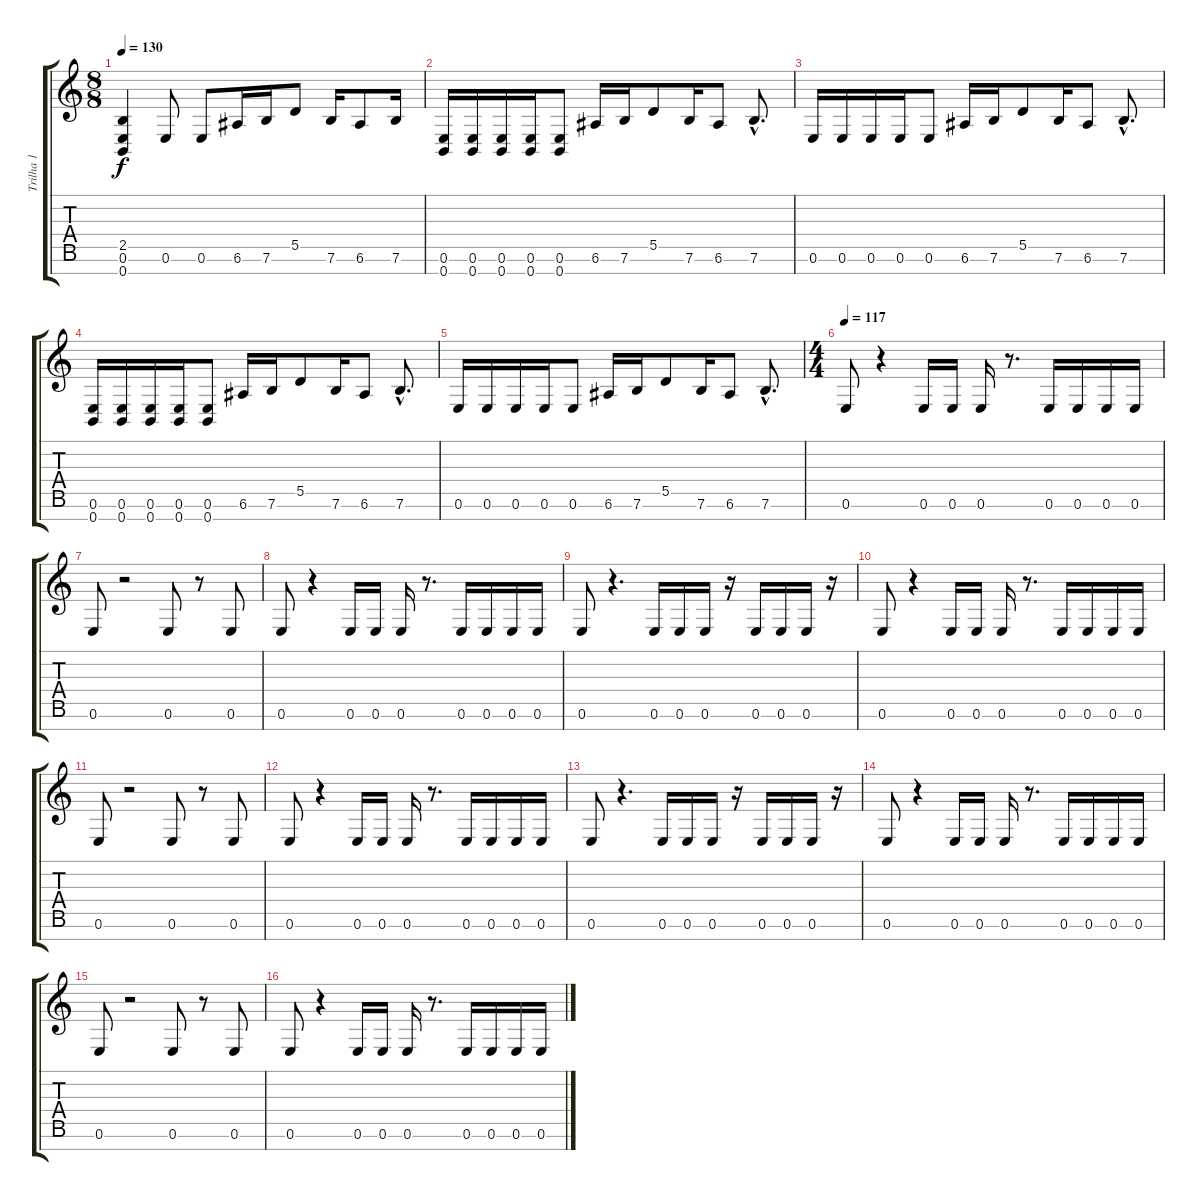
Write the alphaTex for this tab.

\track ("Trilha 1" "Trilha 1") {instrument distortionguitar}
\staff {score tabs}
\tuning (E4 B3 G3 D3 A2 E2 B1) {hide}
\ts (8 8)
\tempo 130
\clef g2
\ks c
(2.5 0.6 0.7).4{dy f} 0.6.8 0.6.8 6.6.16 7.6.16 5.5.8 7.6.16 6.6.8 7.6.16 |
(0.6 0.7).16 (0.6 0.7).16 (0.6 0.7).16 (0.6 0.7).16 (0.6 0.7).8 6.6.16 7.6.16 5.5.8 7.6.16 6.6.8 7.6{hac}.8{d} |
0.6.16 0.6.16 0.6.16 0.6.16 0.6.8 6.6.16 7.6.16 5.5.8 7.6.16 6.6.8 7.6{hac}.8{d} |
(0.6 0.7).16 (0.6 0.7).16 (0.6 0.7).16 (0.6 0.7).16 (0.6 0.7).8 6.6.16 7.6.16 5.5.8 7.6.16 6.6.8 7.6{hac}.8{d} |
0.6.16 0.6.16 0.6.16 0.6.16 0.6.8 6.6.16 7.6.16 5.5.8 7.6.16 6.6.8 7.6{hac}.8{d} |
\ts (4 4)
\tempo 117
0.6.8 r.4 0.6.16 0.6.16 0.6.16 r.8{d} 0.6.16 0.6.16 0.6.16 0.6.16 |
0.6.8 r.2 0.6.8 r.8 0.6.8 |
0.6.8 r.4 0.6.16 0.6.16 0.6.16 r.8{d} 0.6.16 0.6.16 0.6.16 0.6.16 |
0.6.8 r.4{d} 0.6.16 0.6.16 0.6.16 r.16 0.6.16 0.6.16 0.6.16 r.16 |
0.6.8 r.4 0.6.16 0.6.16 0.6.16 r.8{d} 0.6.16 0.6.16 0.6.16 0.6.16 |
0.6.8 r.2 0.6.8 r.8 0.6.8 |
0.6.8 r.4 0.6.16 0.6.16 0.6.16 r.8{d} 0.6.16 0.6.16 0.6.16 0.6.16 |
0.6.8 r.4{d} 0.6.16 0.6.16 0.6.16 r.16 0.6.16 0.6.16 0.6.16 r.16 |
0.6.8 r.4 0.6.16 0.6.16 0.6.16 r.8{d} 0.6.16 0.6.16 0.6.16 0.6.16 |
0.6.8 r.2 0.6.8 r.8 0.6.8 |
0.6.8 r.4 0.6.16 0.6.16 0.6.16 r.8{d} 0.6.16 0.6.16 0.6.16 0.6.16
